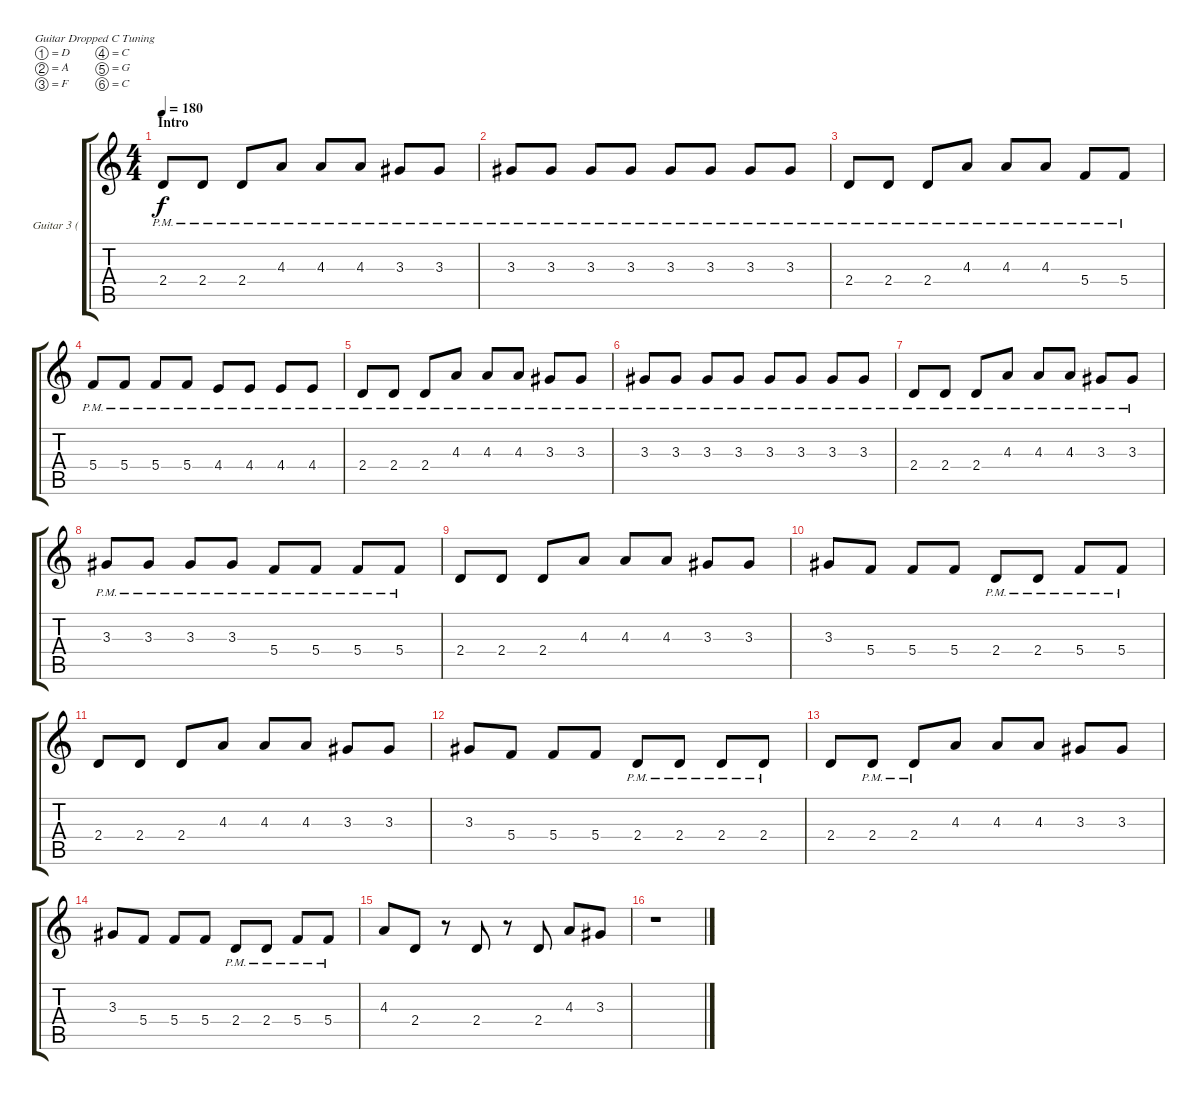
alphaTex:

\defaultSystemsLayout 4
\bracketExtendMode groupsimilarinstruments
\firstSystemTrackNameOrientation horizontal
\otherSystemsTrackNameOrientation horizontal
\track ("Guitar 3 (Lead) Left" "Guitar 3 (") {instrument distortionguitar}
\staff {score tabs}
\tuning (D4 A3 F3 C3 G2 C2)
\ts (4 4)
\section ("" "Intro")
\tempo 180
\clef g2
\ks c
2.4{pm}.8{dy f instrument distortionguitar} 2.4{pm}.8 2.4{pm}.8 4.3{pm}.8 4.3{pm}.8 4.3{pm}.8 3.3{pm}.8 3.3{pm}.8 |
3.3{pm}.8 3.3{pm}.8 3.3{pm}.8 3.3{pm}.8 3.3{pm}.8 3.3{pm}.8 3.3{pm}.8 3.3{pm}.8 |
2.4{pm}.8 2.4{pm}.8 2.4{pm}.8 4.3{pm}.8 4.3{pm}.8 4.3{pm}.8 5.4{pm}.8 5.4{pm}.8 |
5.4{pm}.8 5.4{pm}.8 5.4{pm}.8 5.4{pm}.8 4.4{pm}.8 4.4{pm}.8 4.4{pm}.8 4.4{pm}.8 |
2.4{pm}.8 2.4{pm}.8 2.4{pm}.8 4.3{pm}.8 4.3{pm}.8 4.3{pm}.8 3.3{pm}.8 3.3{pm}.8 |
3.3{pm}.8 3.3{pm}.8 3.3{pm}.8 3.3{pm}.8 3.3{pm}.8 3.3{pm}.8 3.3{pm}.8 3.3{pm}.8 |
2.4{pm}.8 2.4{pm}.8 2.4{pm}.8 4.3{pm}.8 4.3{pm}.8 4.3{pm}.8 3.3{pm}.8 3.3{pm}.8 |
3.3{pm}.8 3.3{pm}.8 3.3{pm}.8 3.3{pm}.8 5.4{pm}.8 5.4{pm}.8 5.4{pm}.8 5.4{pm}.8 |
2.4.8 2.4.8 2.4.8 4.3.8 4.3.8 4.3.8 3.3.8 3.3.8 |
3.3.8 5.4.8 5.4.8 5.4.8 2.4{pm}.8 2.4{pm}.8 5.4{pm}.8 5.4{pm}.8 |
2.4.8 2.4.8 2.4.8 4.3.8 4.3.8 4.3.8 3.3.8 3.3.8 |
3.3.8 5.4.8 5.4.8 5.4.8 2.4{pm}.8 2.4{pm}.8 2.4{pm}.8 2.4{pm}.8 |
2.4.8 2.4{pm}.8 2.4{pm}.8 4.3.8 4.3.8 4.3.8 3.3.8 3.3.8 |
3.3.8 5.4.8 5.4.8 5.4.8 2.4{pm}.8 2.4{pm}.8 5.4{pm}.8 5.4{pm}.8 |
4.3.8 2.4.8 r.8 2.4.8 r.8 2.4.8 4.3.8 3.3.8 |
r.1
